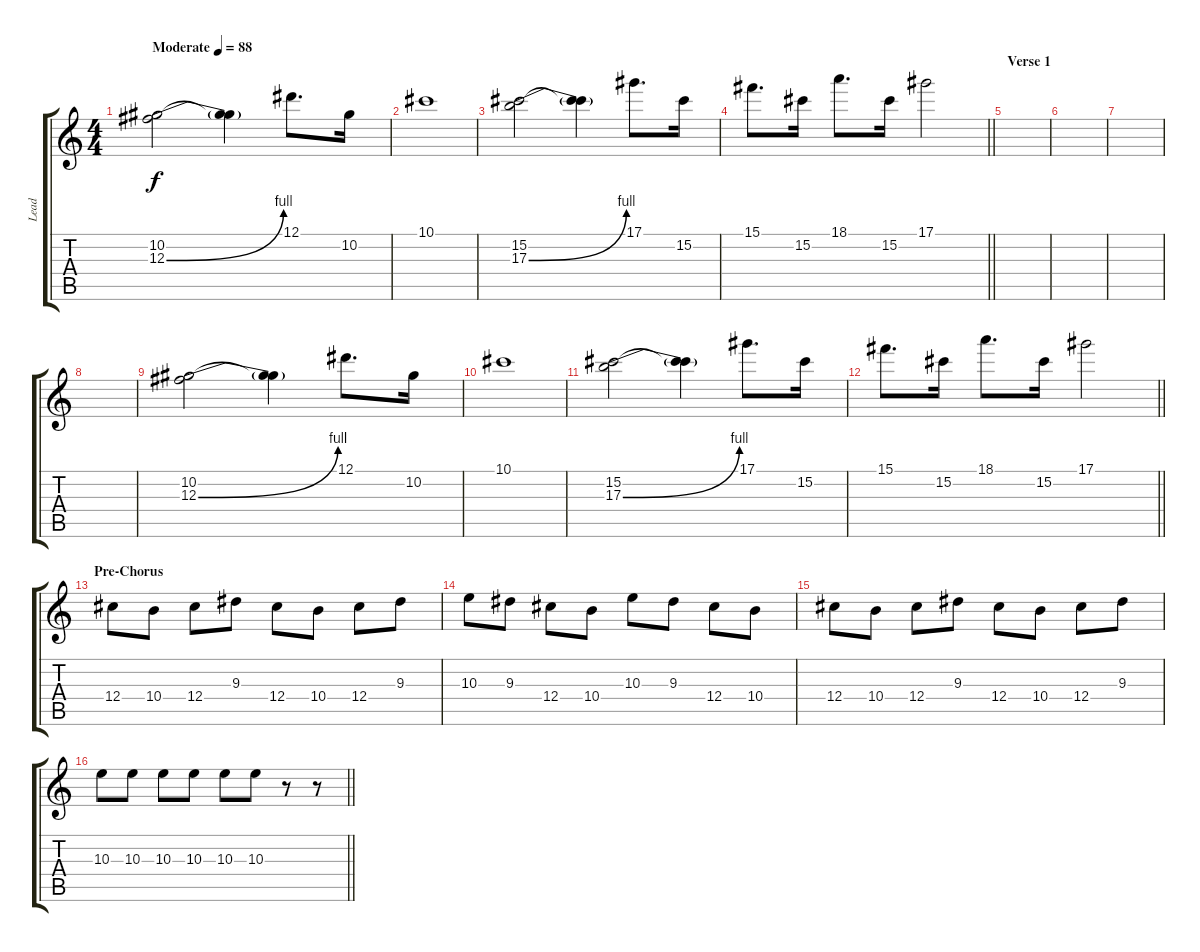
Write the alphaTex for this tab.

\track ("Lead" "Lead") {instrument overdrivenguitar}
\staff {score tabs}
\tuning (Eb4 Bb3 Gb3 Db3 Ab2 Db2) {hide}
\ts (4 4)
\tempo (88 "Moderate")
\clef g2
\ks c
(10.2 12.3{be (bend 0 0 60 4)}).2{dy f instrument overdrivenguitar} (10.2{t} 12.3{t}).4 12.1.8{d} 10.2.16 |
10.1.1 |
(15.2 17.3{be (bend 0 0 60 4)}).2 (15.2{t} 17.3{t}).4 17.1.8{d} 15.2.16 |
\barLineRight lightlight
15.1.8{d} 15.2.16 18.1.8{d} 15.2.16 17.1.2 |
\section ("" "Verse 1")
|
|
|
|
(10.2 12.3{be (bend 0 0 60 4)}).2 (10.2{t} 12.3{t}).4 12.1.8{d} 10.2.16 |
10.1.1 |
(15.2 17.3{be (bend 0 0 60 4)}).2 (15.2{t} 17.3{t}).4 17.1.8{d} 15.2.16 |
\barLineRight lightlight
15.1.8{d} 15.2.16 18.1.8{d} 15.2.16 17.1.2 |
\section ("" "Pre-Chorus")
12.4.8 10.4.8 12.4.8 9.3.8 12.4.8 10.4.8 12.4.8 9.3.8 |
10.3.8 9.3.8 12.4.8 10.4.8 10.3.8 9.3.8 12.4.8 10.4.8 |
12.4.8 10.4.8 12.4.8 9.3.8 12.4.8 10.4.8 12.4.8 9.3.8 |
\barLineRight lightlight
10.3.8 10.3.8 10.3.8 10.3.8 10.3.8 10.3.8 r.8 r.8
